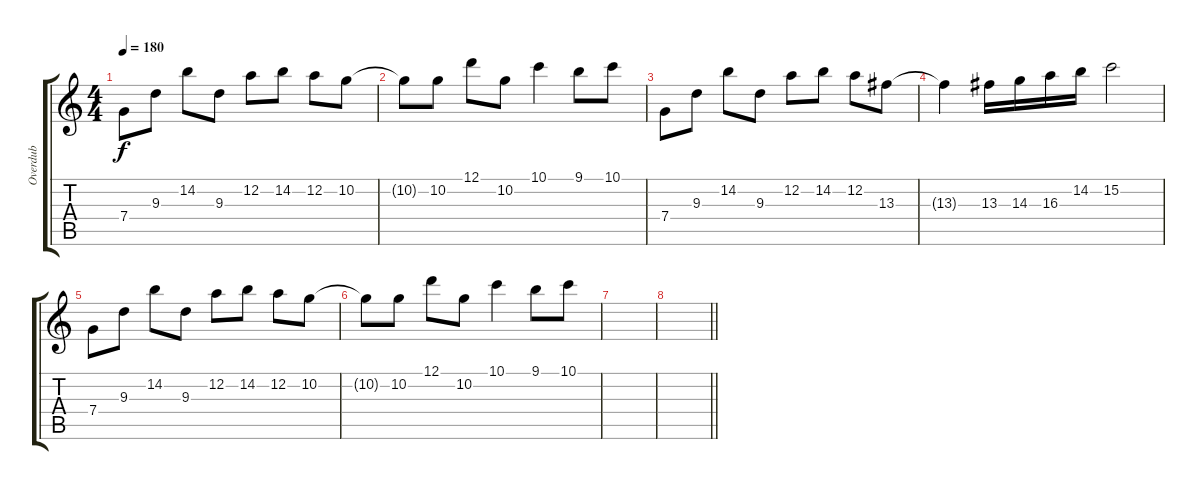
\track ("Overdub" "Overdub") {instrument distortionguitar}
\staff {score tabs}
\tuning (D4 A3 F3 C3 G2 D2) {hide}
\ts (4 4)
\tempo 180
\clef g2
\ks c
7.4.8{dy f} 9.3.8 14.2.8 9.3.8 12.2.8 14.2.8 12.2.8 10.2.8 |
10.2{t}.8 10.2.8 12.1.8 10.2.8 10.1.4 9.1.8 10.1.8 |
7.4.8 9.3.8 14.2.8 9.3.8 12.2.8 14.2.8 12.2.8 13.3.8 |
13.3{t}.4 13.3.16 14.3.16 16.3.16 14.2.16 15.2.2 |
7.4.8 9.3.8 14.2.8 9.3.8 12.2.8 14.2.8 12.2.8 10.2.8 |
10.2{t}.8 10.2.8 12.1.8 10.2.8 10.1.4 9.1.8 10.1.8 |
|
\barLineRight lightlight
